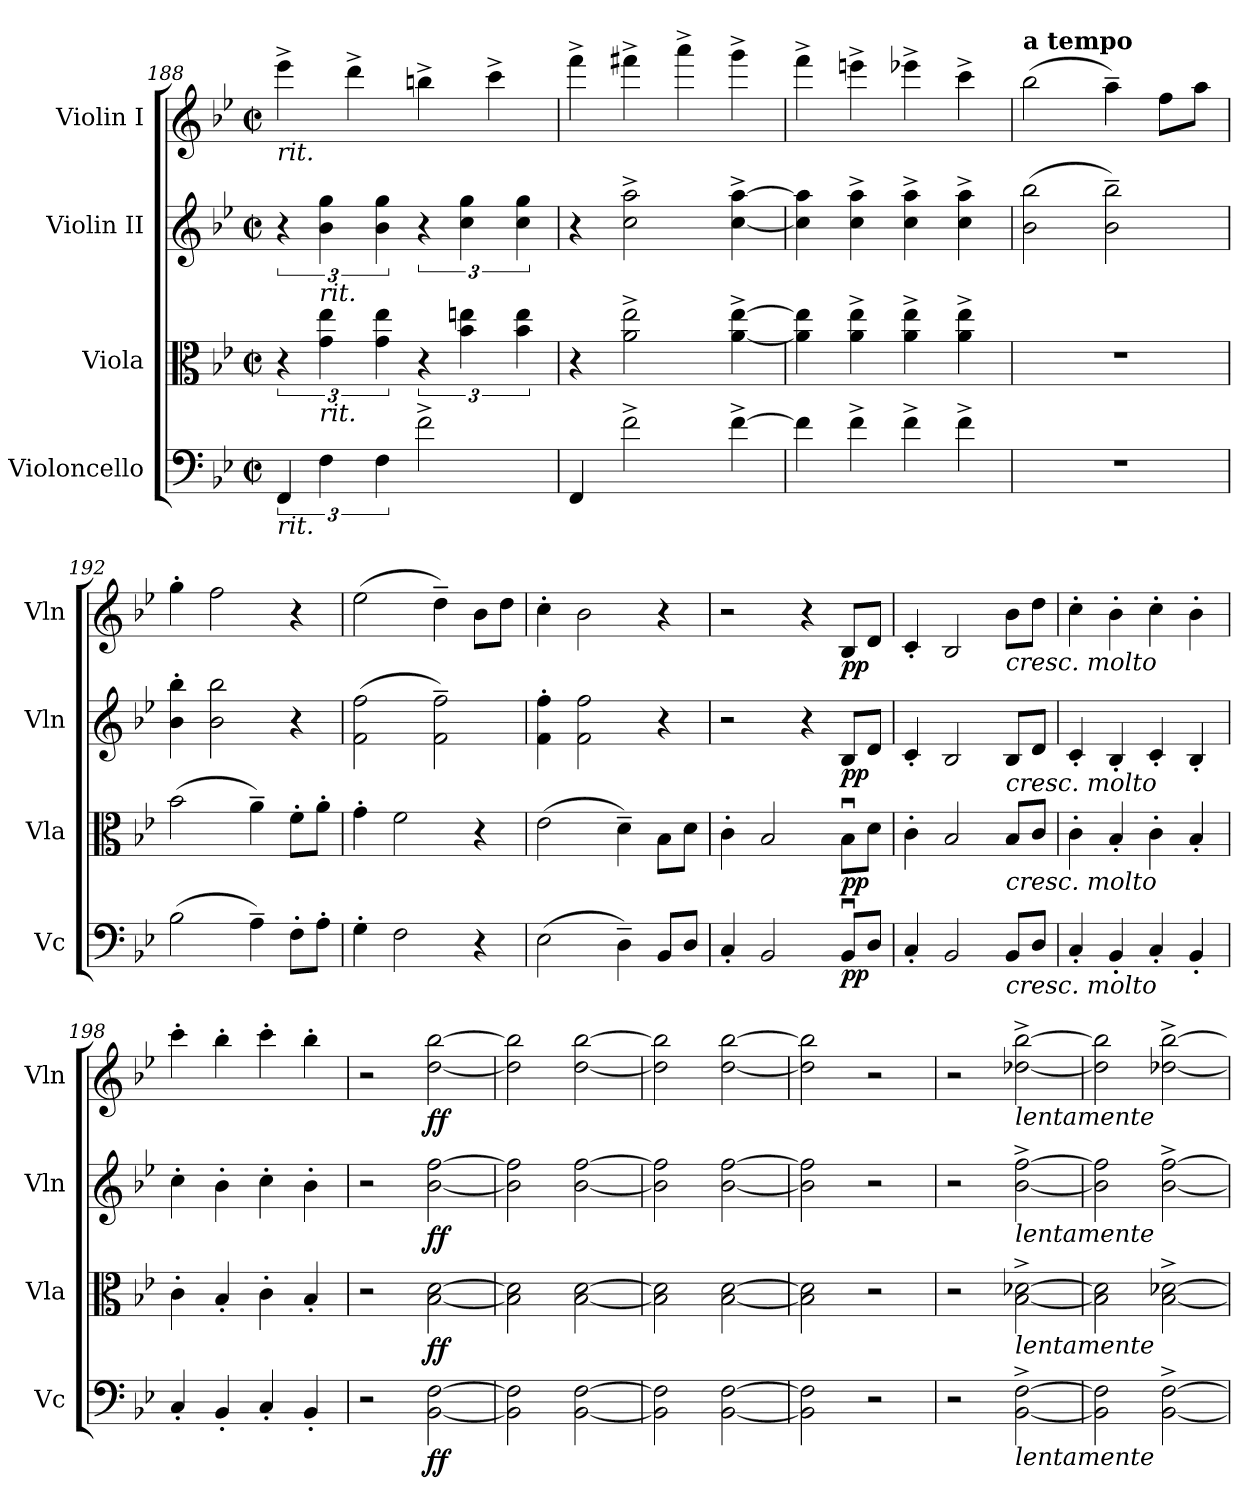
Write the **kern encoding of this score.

**kern	**dynam	**kern	**dynam	**kern	**dynam	**kern	**dynam
*part4	*part4	*part3	*part3	*part2	*part2	*part1	*part1
*staff4	*staff4	*staff3	*staff3	*staff2	*staff2	*staff1	*staff1
*I"Violoncello	*	*I"Viola	*	*I"Violin II	*	*I"Violin I	*
*I'Vc	*	*I'Vla	*	*I'Vln	*	*I'Vln	*
*clefF4	*	*clefC3	*	*clefG2	*	*clefG2	*
*k[b-e-]	*	*k[b-e-]	*	*k[b-e-]	*	*k[b-e-]	*
*M2/2	*	*M2/2	*	*M2/2	*	*M2/2	*
*met(c|)	*	*met(c|)	*	*met(c|)	*	*met(c|)	*
=188	=188	=188	=188	=188	=188	=188	=188
!	!	!	!	!	!	!LO:TX:b:i:t=rit.	!
!LO:TX:b:i:t=rit.	!	!	!	!	!	!	!
6FF/	.	6r	.	6r	.	4eee-^\	.
!	!	!	!	!LO:TX:b:i:t=rit.	!	!	!
!	!	!LO:TX:b:i:t=rit.	!	!	!	!	!
6F\	.	6g\ 6ee-\	.	6b-\ 6gg\	.	.	.
.	.	.	.	.	.	4ddd^\	.
6F\	.	6g\ 6ee-\	.	6b-\ 6gg\	.	.	.
2f^\	.	6r	.	6r	.	4bbn^\	.
.	.	6b-\ 6een\	.	6cc\ 6gg\	.	.	.
.	.	.	.	.	.	4ccc^\	.
.	.	6b-\ 6ee\	.	6cc\ 6gg\	.	.	.
!!LO:PB:g=z
=189	=189	=189	=189	=189	=189	=189	=189
4FF/	.	4r	.	4r	.	4fff^\	.
2f^\	.	2a\^ 2ee-\^	.	2cc\^ 2aa\^	.	4fff#X^\	.
.	.	.	.	.	.	4aaa^\	.
[4f^\	.	[4a\^ [4ee-\^	.	[4cc\^ [4aa\^	.	4ggg^\	.
=190	=190	=190	=190	=190	=190	=190	=190
4f\]	.	4a\] 4ee-\]	.	4cc\] 4aa\]	.	4fff^\	.
4f^\	.	4a\^ 4ee-\^	.	4cc\^ 4aa\^	.	4eeen^\	.
4f^\	.	4a\^ 4ee-\^	.	4cc\^ 4aa\^	.	4eee-X^\	.
4f^\	.	4a\^ 4ee-\^	.	4cc\^ 4aa\^	.	4ccc^\	.
=191	=191	=191	=191	=191	=191	=191	=191
!	!	!	!	!	!	!LO:TX:a:B:t=a tempo	!
1r	.	1r	.	(>2b-\ 2bb-\	.	(>2bb-\	.
!	!	!	!	!	!LO:DY:b	!	!
!	!	!	!	!	!LO:DY:n=1:b	!	!
.	.	.	.	2b-\~ 2bb-\~)	ff other-dynamics	4aa~\)	.
.	.	.	.	.	.	8ff\L	.
!	!	!	!	!	!	!	!LO:DY:b
!	!	!	!	!	!	!	!LO:DY:n=1:b
.	.	.	.	.	.	8aa\J	ff other-dynamics
=192	=192	=192	=192	=192	=192	=192	=192
(>2B-\	.	(>2b-\	.	4b-\' 4bb-\'	.	4gg'\	.
.	.	.	.	2b-\ 2bb-\	.	2ff\	.
!	!LO:DY:b	!	!	!	!	!	!
!	!LO:DY:n=1:b	!	!LO:DY:b	!	!	!	!
!	!	!	!LO:DY:n=1:b	!	!	!	!
4A~\)	ff other-dynamics	4a~\)	ff other-dynamics	.	.	.	.
8F'\L	.	8f'\L	.	4r	.	4r	.
8A'\J	.	8a'\J	.	.	.	.	.
=193	=193	=193	=193	=193	=193	=193	=193
4G'\	.	4g'\	.	(>2f\ 2ff\	.	(>2ee-\	.
2F\	.	2f\	.	.	.	.	.
.	.	.	.	2f\~ 2ff\~)	.	4dd~\)	.
4r	.	4r	.	.	.	8b-\L	.
.	.	.	.	.	.	8dd\J	.
=194	=194	=194	=194	=194	=194	=194	=194
(>2E-\	.	(>2e-\	.	4f\' 4ff\'	.	4cc'\	.
.	.	.	.	2f\ 2ff\	.	2b-\	.
4D~\)	.	4d~\)	.	.	.	.	.
8BB-/L	.	8B-\L	.	4r	.	4r	.
8D/J	.	8d\J	.	.	.	.	.
!!LO:LB:g=z
=195	=195	=195	=195	=195	=195	=195	=195
4C'/	.	4c'\	.	2r	.	2r	.
2BB-/	.	2B-/	.	.	.	.	.
.	.	.	.	4r	.	4r	.
!	!LO:DY:b	!	!LO:DY:b	!	!LO:DY:b	!	!LO:DY:b
8BB-u/L	pp	8B-u\L	pp	8B-/L	pp	8B-/L	pp
8D/J	.	8d\J	.	8d/J	.	8d/J	.
=196	=196	=196	=196	=196	=196	=196	=196
4C'/	.	4c'\	.	4c'/	.	4c'/	.
2BB-/	.	2B-/	.	2B-/	.	2B-/	.
!	!	!	!	!	!	!LO:TX:b:i:t=cresc. molto	!
!	!	!	!	!LO:TX:b:i:t=cresc. molto	!	!	!
!	!	!LO:TX:b:i:t=cresc. molto	!	!	!	!	!
!LO:TX:b:i:t=cresc. molto	!	!	!	!	!	!	!
8BB-/L	.	8B-/L	.	8B-/L	.	8b-\L	.
8D/J	.	8c/J	.	8d/J	.	8dd\J	.
=197	=197	=197	=197	=197	=197	=197	=197
4C'/	.	4c'\	.	4c'/	.	4cc'\	.
4BB-'/	.	4B-'/	.	4B-'/	.	4b-'\	.
4C'/	.	4c'\	.	4c'/	.	4cc'\	.
4BB-'/	.	4B-'/	.	4B-'/	.	4b-'\	.
=198	=198	=198	=198	=198	=198	=198	=198
4C'/	.	4c'\	.	4cc'\	.	4ccc'\	.
4BB-'/	.	4B-'/	.	4b-'\	.	4bb-'\	.
4C'/	.	4c'\	.	4cc'\	.	4ccc'\	.
4BB-'/	.	4B-'/	.	4b-'\	.	4bb-'\	.
=199	=199	=199	=199	=199	=199	=199	=199
2r	.	2r	.	2r	.	2r	.
!	!LO:DY:b	!	!LO:DY:b	!	!LO:DY:b	!	!LO:DY:b
[2BB-\ [2F\	ff	[2B-\ [2d\	ff	[2b-\ [2ff\	ff	[2dd\ [2bb-\	ff
=200	=200	=200	=200	=200	=200	=200	=200
2BB-\] 2F\]	.	2B-\] 2d\]	.	2b-\] 2ff\]	.	2dd\] 2bb-\]	.
[2BB-\ [2F\	.	[2B-\ [2d\	.	[2b-\ [2ff\	.	[2dd\ [2bb-\	.
=201	=201	=201	=201	=201	=201	=201	=201
2BB-\] 2F\]	.	2B-\] 2d\]	.	2b-\] 2ff\]	.	2dd\] 2bb-\]	.
[2BB-\ [2F\	.	[2B-\ [2d\	.	[2b-\ [2ff\	.	[2dd\ [2bb-\	.
=202	=202	=202	=202	=202	=202	=202	=202
2BB-\] 2F\]	.	2B-\] 2d\]	.	2b-\] 2ff\]	.	2dd\] 2bb-\]	.
2r	.	2r	.	2r	.	2r	.
!!LO:LB:g=z
=203	=203	=203	=203	=203	=203	=203	=203
2r	.	2r	.	2r	.	2r	.
!	!	!	!	!	!	!LO:TX:b:i:t=lentamente	!
!	!	!	!	!LO:TX:b:i:t=lentamente	!	!	!
!	!	!LO:TX:b:i:t=lentamente	!	!	!	!	!
!LO:TX:b:i:t=lentamente	!	!	!	!	!	!	!
[2BB-\^ [2F\^	.	[2B-\^ [2d-X\^	.	[2b-\^ [2ff\^	.	[2dd-X\^ [2bb-\^	.
=204	=204	=204	=204	=204	=204	=204	=204
2BB-\] 2F\]	.	2B-\] 2d-\]	.	2b-\] 2ff\]	.	2dd-\] 2bb-\]	.
[2BB-\^ [2F\^	.	[2B-\^ [2d-X\^	.	[2b-\^ [2ff\^	.	[2dd-X\^ [2bb-\^	.
=	=	=	=	=	=	=	=
*-	*-	*-	*-	*-	*-	*-	*-
